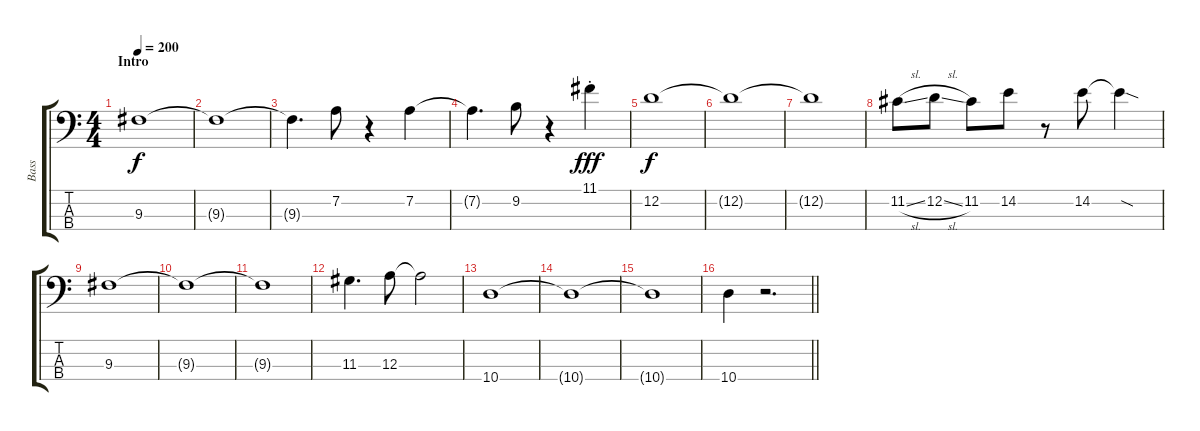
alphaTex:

\track ("Bass" "Bass") {instrument electricbassfinger}
\staff {score tabs}
\tuning (G2 D2 A1 E1) {hide}
\ts (4 4)
\section ("" "Intro")
\tempo 200
\clef f4
\ks c
9.3.1{dy f instrument electricbassfinger} |
9.3{t}.1 |
9.3{t}.4{d} 7.2.8 r.4 7.2.4 |
7.2{t}.4{d} 9.2.8 r.4 11.1{st}.4{dy fff} |
12.2.1{dy f} |
12.2{t}.1 |
12.2{t}.1 |
11.2{sl}.8 12.2{sl}.8 11.2.8 14.2.8 r.8 14.2.8 14.2{sod t}.4 |
9.3.1 |
9.3{t}.1 |
9.3{t}.1 |
11.3.4{d} 12.3.8 12.3{t}.2 |
10.4.1 |
10.4{t}.1 |
10.4{t}.1 |
\barLineRight lightlight
10.4.4 r.2{d}
